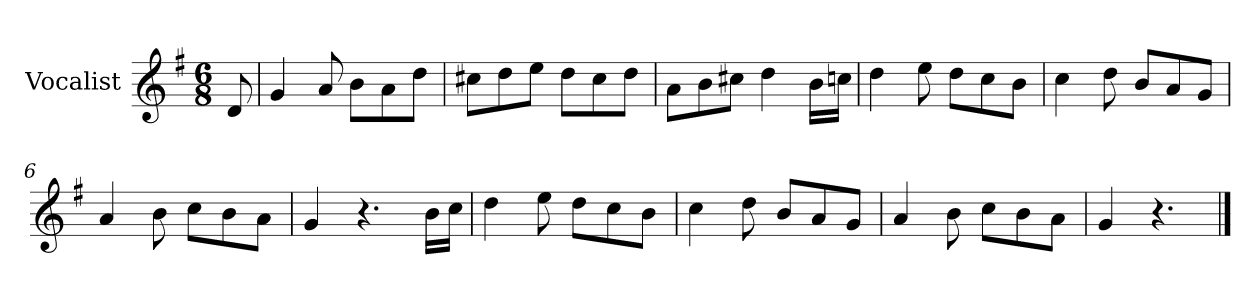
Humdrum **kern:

**kern
*part1
*staff1
*I"Vocalist
*k[f#]
*G:
*M6/8
=
8d
=1
4g
8a
8bL
8a
8ddJ
=2
8cc#XL
8dd
8eeJ
8ddL
8cc#
8ddJ
=3
8aL
8b
8cc#XJ
4dd
16bLL
16ccnJJ
=4
4dd
8ee
8ddL
8cc
8bJ
=5
4cc
8dd
8bL
8a
8gJ
=6
4a
8b
8ccL
8b
8aJ
=7
4g
4.r
16bLL
16ccJJ
=8
4dd
8ee
8ddL
8cc
8bJ
=9
4cc
8dd
8bL
8a
8gJ
=10
4a
8b
8ccL
8b
8aJ
=11
4g
4.r
==
*-
